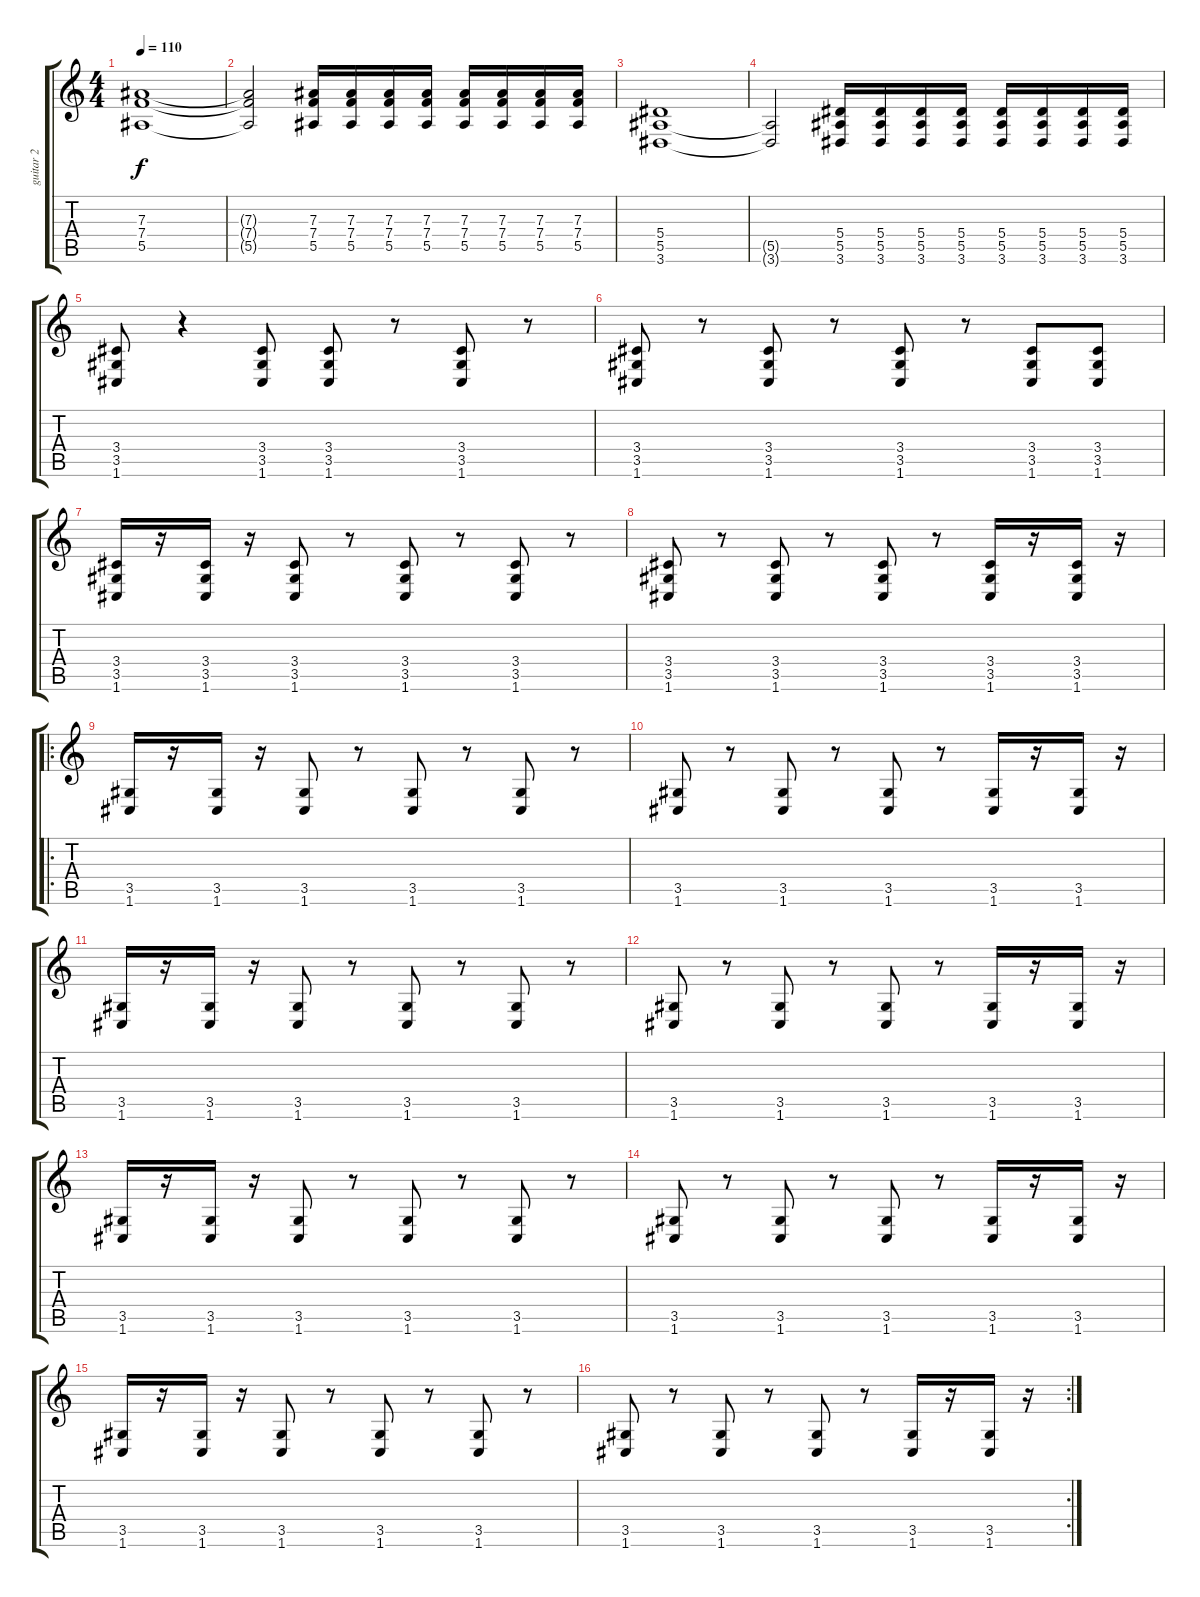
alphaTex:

\track ("guitar 2" "guitar 2") {instrument distortionguitar}
\staff {score tabs}
\tuning (C4 G3 Eb3 Bb2 F2 C2) {hide}
\ts (4 4)
\tempo 110
\clef g2
\ks c
(7.3 7.4 5.5).1{dy f} |
(7.3{t} 7.4{t} 5.5{t}).2 (7.3 7.4 5.5).16 (7.3 7.4 5.5).16 (7.3 7.4 5.5).16 (7.3 7.4 5.5).16 (7.3 7.4 5.5).16 (7.3 7.4 5.5).16 (7.3 7.4 5.5).16 (7.3 7.4 5.5).16 |
(5.4 5.5 3.6).1 |
(5.5{t} 3.6{t}).2 (5.4 5.5 3.6).16 (5.4 5.5 3.6).16 (5.4 5.5 3.6).16 (5.4 5.5 3.6).16 (5.4 5.5 3.6).16 (5.4 5.5 3.6).16 (5.4 5.5 3.6).16 (5.4 5.5 3.6).16 |
(3.4 3.5 1.6).8 r.4 (3.4 3.5 1.6).8 (3.4 3.5 1.6).8 r.8 (3.4 3.5 1.6).8 r.8 |
(3.4 3.5 1.6).8 r.8 (3.4 3.5 1.6).8 r.8 (3.4 3.5 1.6).8 r.8 (3.4 3.5 1.6).8 (3.4 3.5 1.6).8 |
(3.4 3.5 1.6).16 r.16 (3.4 3.5 1.6).16 r.16 (3.4 3.5 1.6).8 r.8 (3.4 3.5 1.6).8 r.8 (3.4 3.5 1.6).8 r.8 |
(3.4 3.5 1.6).8 r.8 (3.4 3.5 1.6).8 r.8 (3.4 3.5 1.6).8 r.8 (3.4 3.5 1.6).16 r.16 (3.4 3.5 1.6).16 r.16 |
\ro
(3.5 1.6).16 r.16 (3.5 1.6).16 r.16 (3.5 1.6).8 r.8 (3.5 1.6).8 r.8 (3.5 1.6).8 r.8 |
(3.5 1.6).8 r.8 (3.5 1.6).8 r.8 (3.5 1.6).8 r.8 (3.5 1.6).16 r.16 (3.5 1.6).16 r.16 |
(3.5 1.6).16 r.16 (3.5 1.6).16 r.16 (3.5 1.6).8 r.8 (3.5 1.6).8 r.8 (3.5 1.6).8 r.8 |
(3.5 1.6).8 r.8 (3.5 1.6).8 r.8 (3.5 1.6).8 r.8 (3.5 1.6).16 r.16 (3.5 1.6).16 r.16 |
(3.5 1.6).16 r.16 (3.5 1.6).16 r.16 (3.5 1.6).8 r.8 (3.5 1.6).8 r.8 (3.5 1.6).8 r.8 |
(3.5 1.6).8 r.8 (3.5 1.6).8 r.8 (3.5 1.6).8 r.8 (3.5 1.6).16 r.16 (3.5 1.6).16 r.16 |
(3.5 1.6).16 r.16 (3.5 1.6).16 r.16 (3.5 1.6).8 r.8 (3.5 1.6).8 r.8 (3.5 1.6).8 r.8 |
\rc 2
(3.5 1.6).8 r.8 (3.5 1.6).8 r.8 (3.5 1.6).8 r.8 (3.5 1.6).16 r.16 (3.5 1.6).16 r.16
